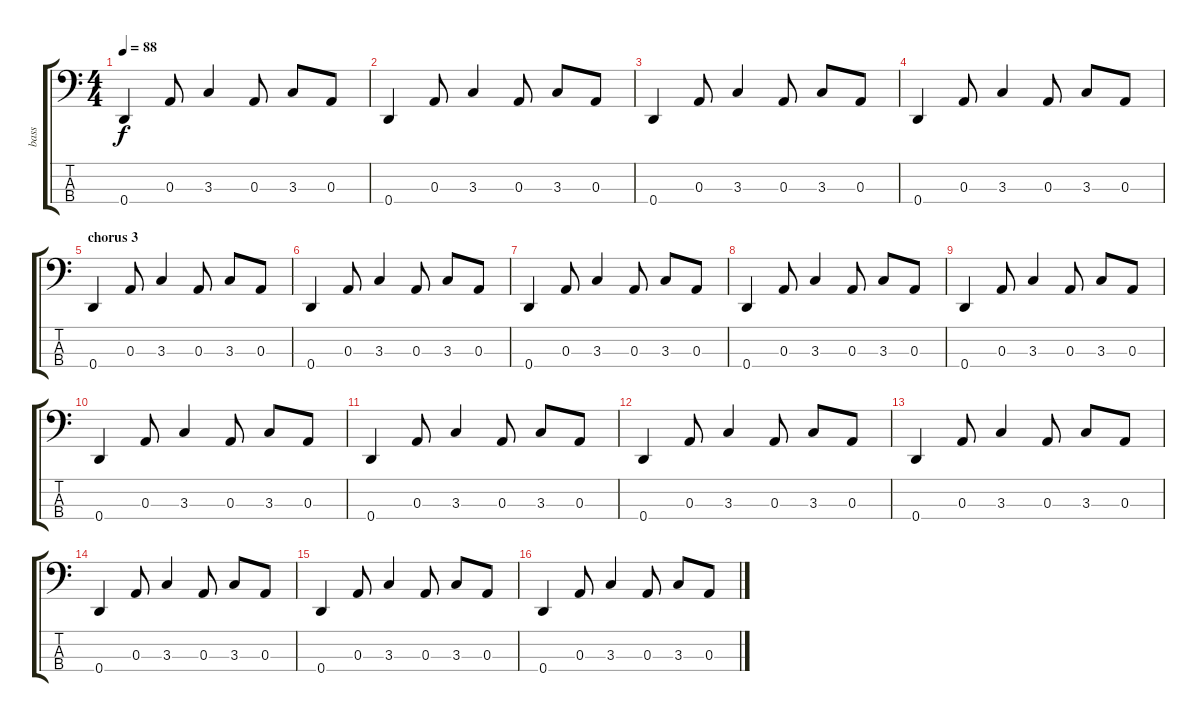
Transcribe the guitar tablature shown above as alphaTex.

\track ("bass" "bass") {instrument acousticbass}
\staff {score tabs}
\tuning (G2 D2 A1 D1) {hide}
\ts (4 4)
\tempo 88
\clef f4
\ks c
0.4.4{dy f} 0.3.8 3.3.4 0.3.8 3.3.8 0.3.8 |
0.4.4 0.3.8 3.3.4 0.3.8 3.3.8 0.3.8 |
0.4.4 0.3.8 3.3.4 0.3.8 3.3.8 0.3.8 |
0.4.4 0.3.8 3.3.4 0.3.8 3.3.8 0.3.8 |
\section ("" "chorus 3")
0.4.4 0.3.8 3.3.4 0.3.8 3.3.8 0.3.8 |
0.4.4 0.3.8 3.3.4 0.3.8 3.3.8 0.3.8 |
0.4.4 0.3.8 3.3.4 0.3.8 3.3.8 0.3.8 |
0.4.4 0.3.8 3.3.4 0.3.8 3.3.8 0.3.8 |
0.4.4 0.3.8 3.3.4 0.3.8 3.3.8 0.3.8 |
0.4.4 0.3.8 3.3.4 0.3.8 3.3.8 0.3.8 |
0.4.4 0.3.8 3.3.4 0.3.8 3.3.8 0.3.8 |
0.4.4 0.3.8 3.3.4 0.3.8 3.3.8 0.3.8 |
0.4.4 0.3.8 3.3.4 0.3.8 3.3.8 0.3.8 |
0.4.4 0.3.8 3.3.4 0.3.8 3.3.8 0.3.8 |
0.4.4 0.3.8 3.3.4 0.3.8 3.3.8 0.3.8 |
0.4.4 0.3.8 3.3.4 0.3.8 3.3.8 0.3.8
